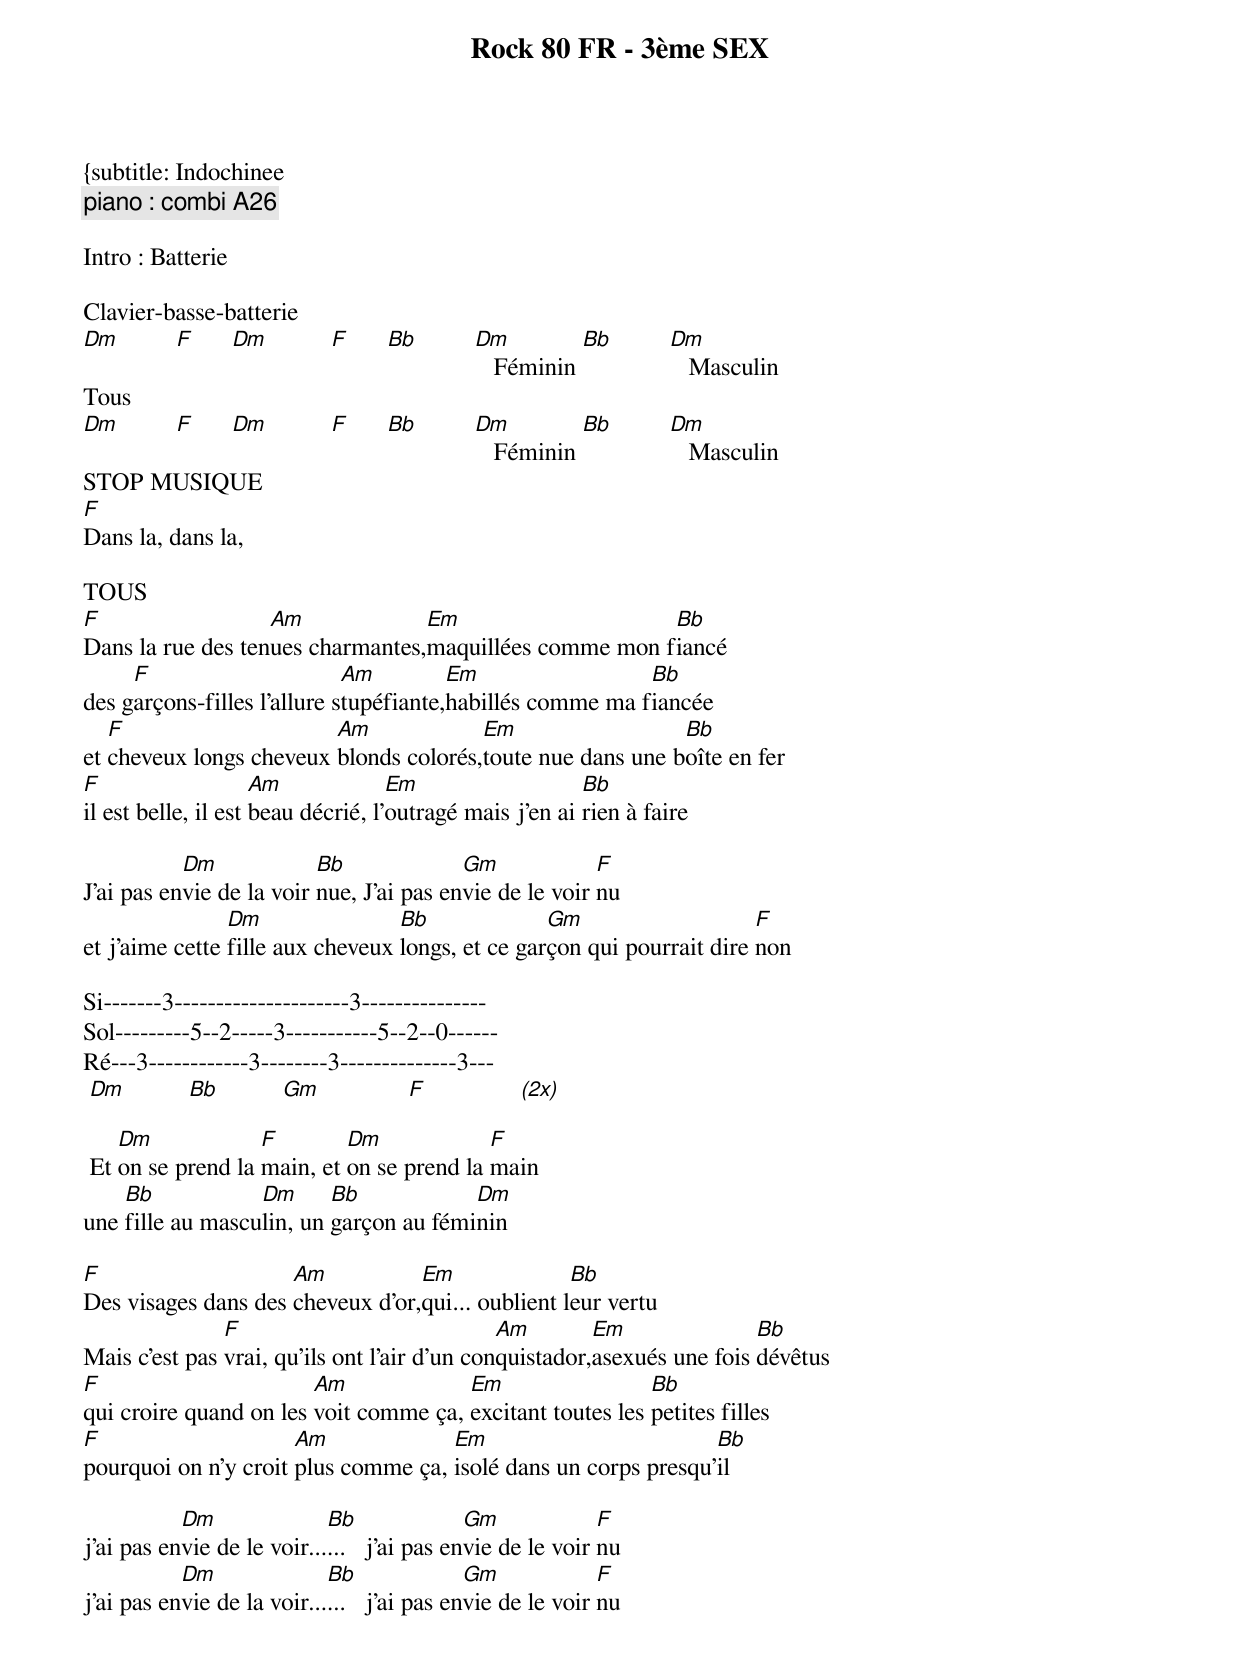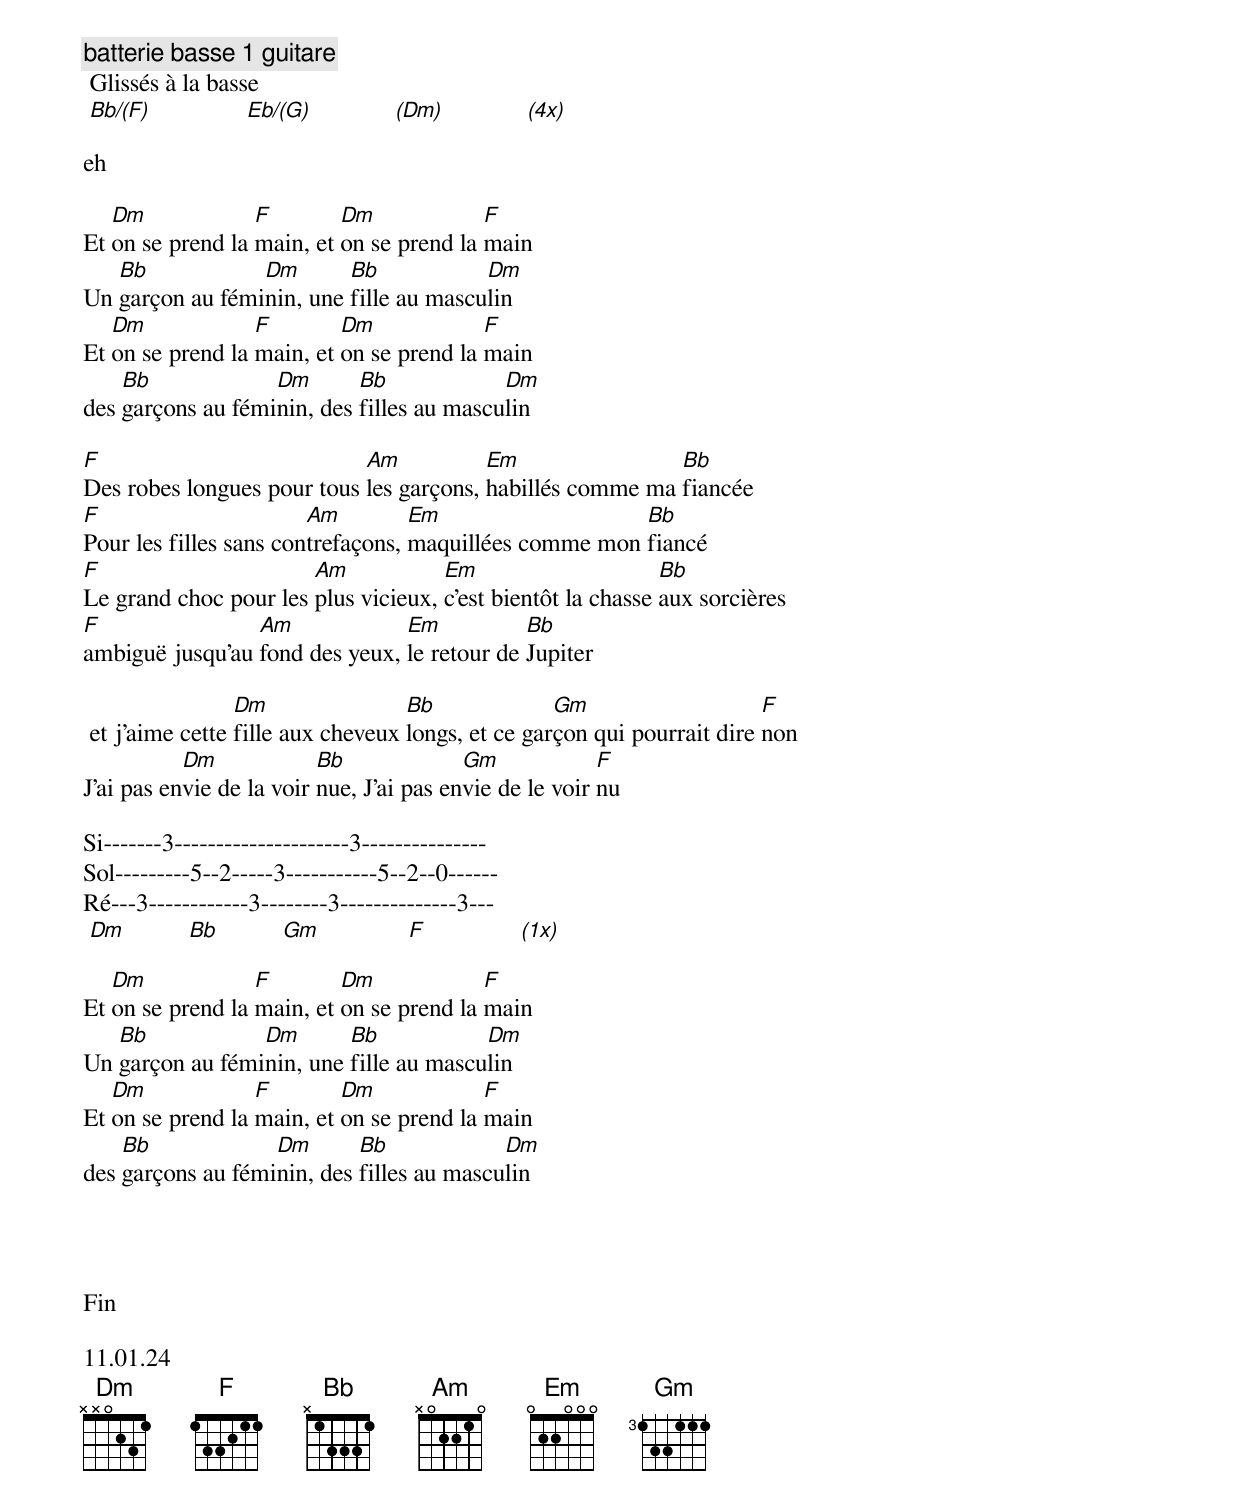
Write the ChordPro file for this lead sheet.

{title:  Rock 80 FR - 3ème SEX }
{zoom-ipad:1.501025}
{subtitle: Indochinee
{c:piano : combi A26}

Intro : Batterie

Clavier-basse-batterie
[Dm]         [F]      [Dm]          [F]      [Bb]         [Dm]   Féminin [Bb]         [Dm]   Masculin
Tous
[Dm]         [F]      [Dm]          [F]      [Bb]         [Dm]   Féminin [Bb]         [Dm]   Masculin
STOP MUSIQUE
[F]Dans la, dans la,

TOUS
[F]Dans la rue des ten[Am]ues charmantes,[Em]maquillées comme mon f[Bb]iancé
des g[F]arçons-filles l'allure s[Am]tupéfiante,[Em]habillés comme ma f[Bb]iancée
et [F]cheveux longs cheveux [Am]blonds colorés,[Em]toute nue dans une b[Bb]oîte en fer
[F]il est belle, il est [Am]beau décrié, l'[Em]outragé mais j'en ai [Bb]rien à faire

J'ai pas en[Dm]vie de la voir [Bb]nue, J'ai pas en[Gm]vie de le voir [F]nu
et j'aime cette [Dm]fille aux cheveux [Bb]longs, et ce gar[Gm]çon qui pourrait dire [F]non

Si-------3---------------------3---------------
Sol---------5--2-----3-----------5--2--0------
Ré---3------------3--------3--------------3---
 [Dm]          [Bb]          [Gm]              [F]               [(2x)]

 Et [Dm]on se prend la [F]main, et [Dm]on se prend la [F]main
une [Bb]fille au mascu[Dm]lin, un [Bb]garçon au fémi[Dm]nin

[F]Des visages dans des [Am]cheveux d'or,[Em]qui... oublient l[Bb]eur vertu
Mais c'est pas [F]vrai, qu'ils ont l'air d'un con[Am]quistador,[Em]asexués une fois [Bb]dévêtus
[F]qui croire quand on les [Am]voit comme ça, [Em]excitant toutes les [Bb]petites filles
[F]pourquoi on n'y croit [Am]plus comme ça, [Em]isolé dans un corps presqu'[Bb]il

j'ai pas en[Dm]vie de le voir...[Bb]...   j'ai pas en[Gm]vie de le voir [F]nu
j'ai pas en[Dm]vie de la voir...[Bb]...   j'ai pas en[Gm]vie de le voir [F]nu


{c:batterie basse 1 guitare}
 Glissés à la basse
 [Bb/(F)]               [Eb/(G)]             [(Dm)]             [(4x)]

eh

Et [Dm]on se prend la [F]main, et [Dm]on se prend la [F]main
Un [Bb]garçon au fémi[Dm]nin, une [Bb]fille au mascu[Dm]lin
Et [Dm]on se prend la [F]main, et [Dm]on se prend la [F]main
des [Bb]garçons au fémi[Dm]nin, des [Bb]filles au mascu[Dm]lin

[F]Des robes longues pour tous [Am]les garçons, [Em]habillés comme ma [Bb]fiancée
[F]Pour les filles sans con[Am]trefaçons, [Em]maquillées comme mon [Bb]fiancé
[F]Le grand choc pour les [Am]plus vicieux, [Em]c'est bientôt la chasse [Bb]aux sorcières
[F]ambiguë jusqu'au [Am]fond des yeux, [Em]le retour de [Bb]Jupiter

 et j'aime cette [Dm]fille aux cheveux [Bb]longs, et ce gar[Gm]çon qui pourrait dire [F]non
J'ai pas en[Dm]vie de la voir [Bb]nue, J'ai pas en[Gm]vie de le voir [F]nu

Si-------3---------------------3---------------
Sol---------5--2-----3-----------5--2--0------
Ré---3------------3--------3--------------3---
 [Dm]          [Bb]          [Gm]              [F]               [(1x)]

Et [Dm]on se prend la [F]main, et [Dm]on se prend la [F]main
Un [Bb]garçon au fémi[Dm]nin, une [Bb]fille au mascu[Dm]lin
Et [Dm]on se prend la [F]main, et [Dm]on se prend la [F]main
des [Bb]garçons au fémi[Dm]nin, des [Bb]filles au mascu[Dm]lin




Fin

11.01.24
